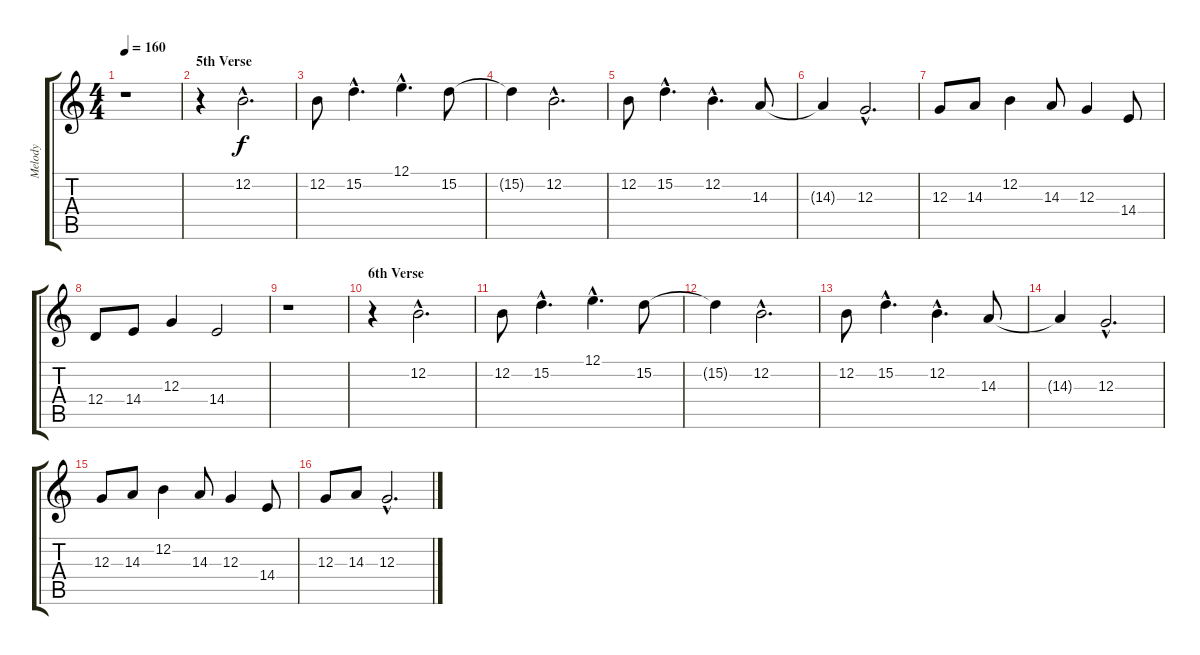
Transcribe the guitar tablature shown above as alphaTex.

\track ("Melody" "Melody") {instrument synthvoice}
\staff {score tabs}
\tuning (E4 B3 G3 D3 A2 E2) {hide}
\ts (4 4)
\tempo 160
\clef g2
\ks c
r.1{dy f} |
\section ("" "5th Verse")
r.4 12.2{hac}.2{d} |
12.2.8 15.2{hac}.4{d} 12.1{hac}.4{d} 15.2.8 |
15.2{t}.4 12.2{hac}.2{d} |
12.2.8 15.2{hac}.4{d} 12.2{hac}.4{d} 14.3.8 |
14.3{t}.4 12.3{hac}.2{d} |
12.3.8 14.3.8 12.2.4 14.3.8 12.3.4 14.4.8 |
12.4.8 14.4.8 12.3.4 14.4.2 |
r.1 |
\section ("" "6th Verse")
r.4 12.2{hac}.2{d} |
12.2.8 15.2{hac}.4{d} 12.1{hac}.4{d} 15.2.8 |
15.2{t}.4 12.2{hac}.2{d} |
12.2.8 15.2{hac}.4{d} 12.2{hac}.4{d} 14.3.8 |
14.3{t}.4 12.3{hac}.2{d} |
12.3.8 14.3.8 12.2.4 14.3.8 12.3.4 14.4.8 |
12.3.8 14.3.8 12.3{hac}.2{d}
